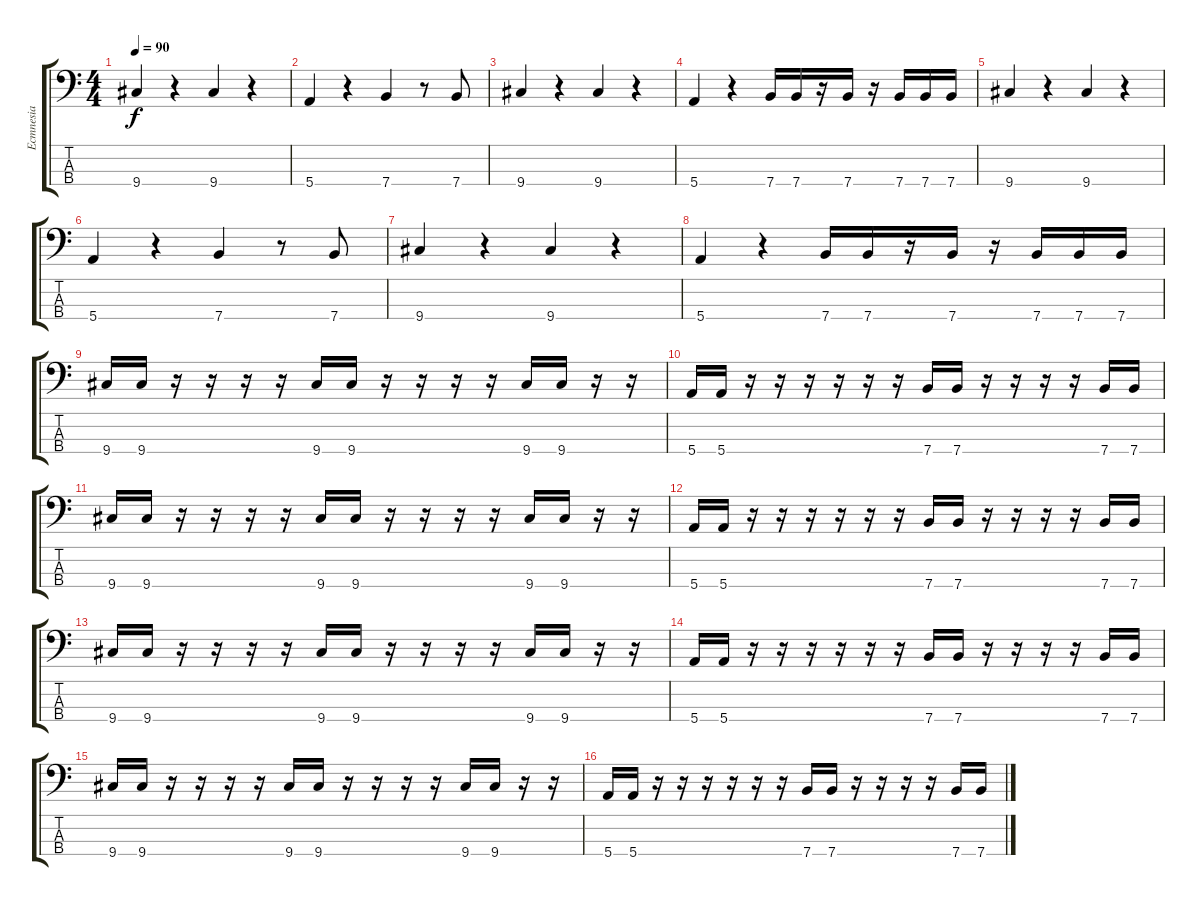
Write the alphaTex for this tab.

\track ("Ecmnesia" "Ecmnesia") {instrument synthbass1}
\staff {score tabs}
\tuning (G2 D2 A1 E1) {hide}
\ts (4 4)
\tempo 90
\clef f4
\ks c
9.4.4{dy f} r.4 9.4.4 r.4 |
5.4.4 r.4 7.4.4 r.8 7.4.8 |
9.4.4 r.4 9.4.4 r.4 |
5.4.4 r.4 7.4.16 7.4.16 r.16 7.4.16 r.16 7.4.16 7.4.16 7.4.16 |
9.4.4 r.4 9.4.4 r.4 |
5.4.4 r.4 7.4.4 r.8 7.4.8 |
9.4.4 r.4 9.4.4 r.4 |
5.4.4 r.4 7.4.16 7.4.16 r.16 7.4.16 r.16 7.4.16 7.4.16 7.4.16 |
9.4.16 9.4.16 r.16 r.16 r.16 r.16 9.4.16 9.4.16 r.16 r.16 r.16 r.16 9.4.16 9.4.16 r.16 r.16 |
5.4.16 5.4.16 r.16 r.16 r.16 r.16 r.16 r.16 7.4.16 7.4.16 r.16 r.16 r.16 r.16 7.4.16 7.4.16 |
9.4.16 9.4.16 r.16 r.16 r.16 r.16 9.4.16 9.4.16 r.16 r.16 r.16 r.16 9.4.16 9.4.16 r.16 r.16 |
5.4.16 5.4.16 r.16 r.16 r.16 r.16 r.16 r.16 7.4.16 7.4.16 r.16 r.16 r.16 r.16 7.4.16 7.4.16 |
9.4.16 9.4.16 r.16 r.16 r.16 r.16 9.4.16 9.4.16 r.16 r.16 r.16 r.16 9.4.16 9.4.16 r.16 r.16 |
5.4.16 5.4.16 r.16 r.16 r.16 r.16 r.16 r.16 7.4.16 7.4.16 r.16 r.16 r.16 r.16 7.4.16 7.4.16 |
9.4.16 9.4.16 r.16 r.16 r.16 r.16 9.4.16 9.4.16 r.16 r.16 r.16 r.16 9.4.16 9.4.16 r.16 r.16 |
5.4.16 5.4.16 r.16 r.16 r.16 r.16 r.16 r.16 7.4.16 7.4.16 r.16 r.16 r.16 r.16 7.4.16 7.4.16
